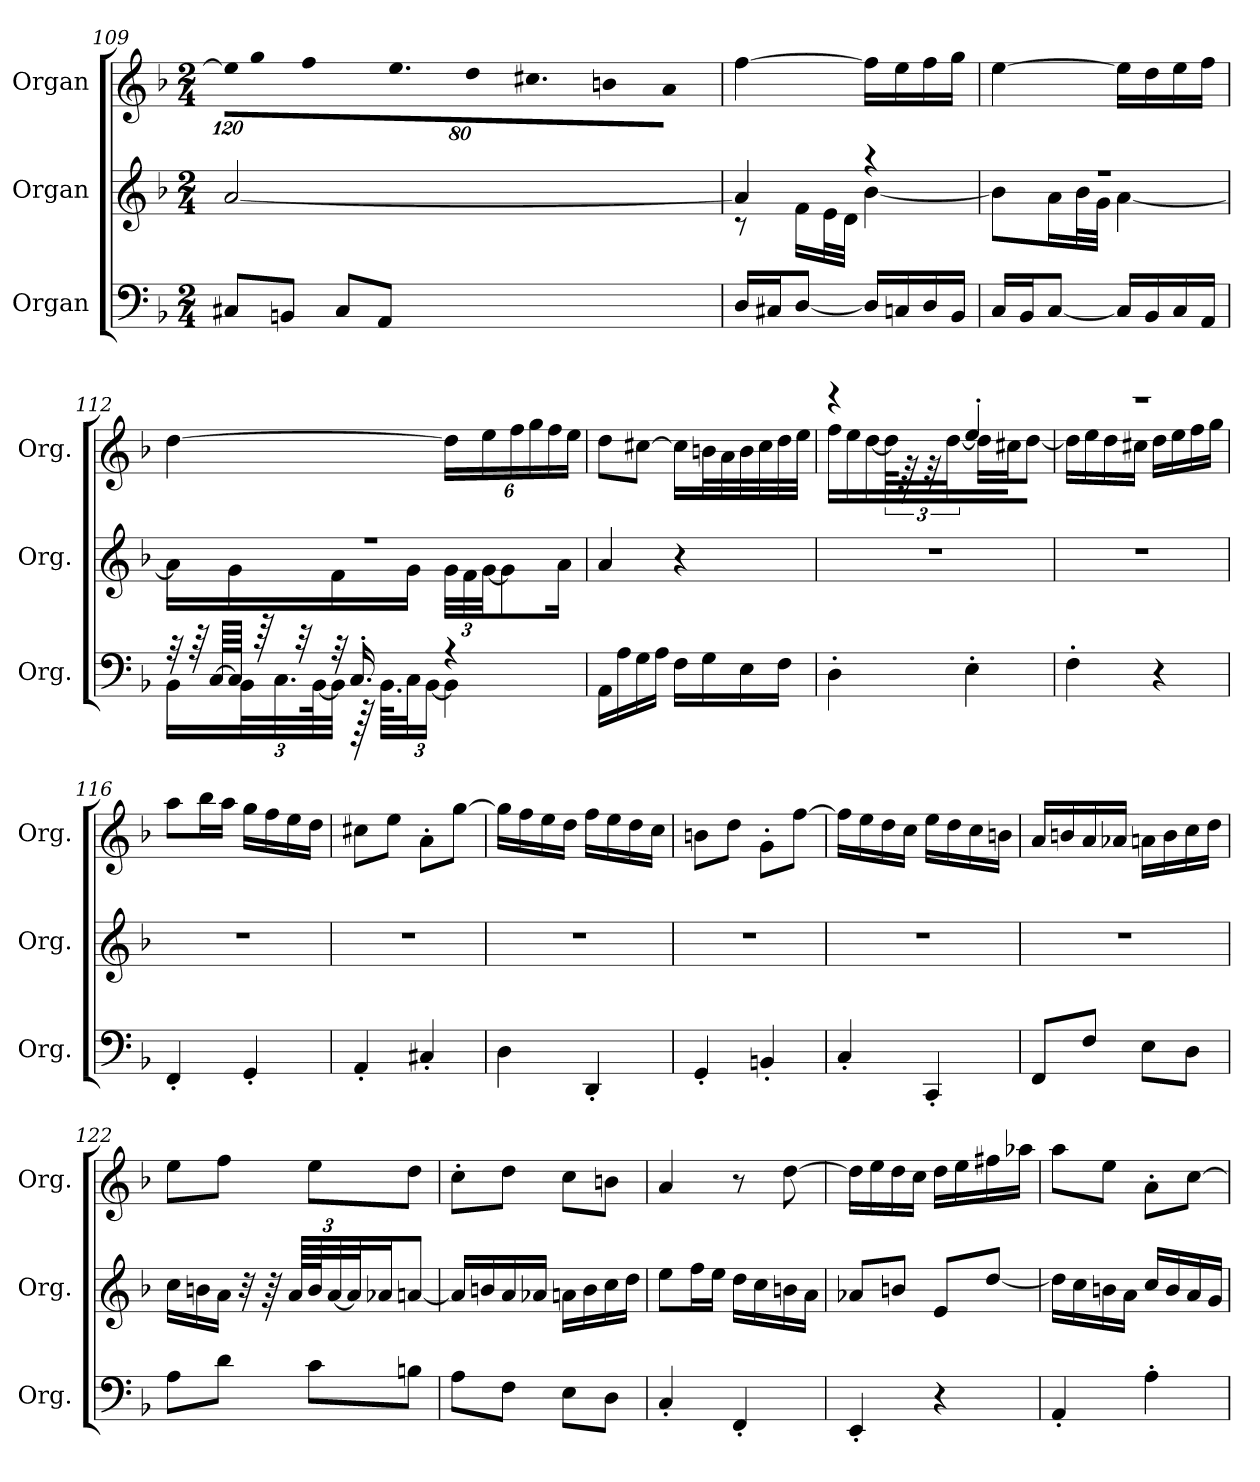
**kern	**kern	**kern
*part3	*part2	*part1
*staff3	*staff2	*staff1
*I"Organ	*I"Organ	*I"Organ
*I'Org.	*I'Org.	*I'Org.
*clefF4	*clefG2	*clefG2
*k[b-]	*k[b-]	*k[b-]
*M2/4	*M2/4	*M2/4
*	*	*Xbrackettup
=109	=109	=109
!	!	!LO:N:vis=16
8C#X/L	[2a/	1920%107ee\KL]
!	!	!LO:N:vis=8
.	.	640%71gg\
8BBn/J	.	.
!	!	!LO:N:vis=32
.	.	1920%53ff\KL
.	.	18.ee\
8C#/L	.	.
!	!	!LO:N:vis=16
.	.	1920%107dd\
.	.	18.cc#X\
8AA/J	.	.
!	!	!LO:N:vis=32
.	.	1920%53bn\K
!	!	!LO:N:vis=16
.	.	1920%107a\JJ
!!LO:LB:g=z
=110	=110	=110
*	*^	*
16D/LL	4a/]	8r	[4ff\
16C#X/J	.	.	.
[8D/J	.	16f\LL	.
.	.	32e\L	.
.	.	32d\JJJ	.
16D/LL]	4r	[4b-\	16ff\LL]
16Cn/	.	.	16ee\
16D/	.	.	16ff\
16BB-/JJ	.	.	16gg\JJ
=111	=111	=111	=111
16C/LL	2r	8b-\L]	[4ee\
16BB-/J	.	.	.
[8C/J	.	16a\L	.
.	.	32b-\L	.
.	.	32g\JJJ	.
16C/LL]	.	[4a\	16ee\LL]
16BB-/	.	.	16dd\
16C/	.	.	16ee\
16AA/JJ	.	.	16ff\JJ
!!LO:PB:g=z
=112	=112	=112	=112
*^	*	*	*
32r	16BB-\LL	2r	16a\LL]	[4dd\
64r	.	.	.	.
[64C/LLLL	.	.	.	.
*	*Xbrackettup	*	*	*
64C/JJJJ]	48BB-\L	.	16g\	.
64r	.	.	.	.
.	48.C\	.	.	.
32r	.	.	.	.
.	[96BB-\K	.	.	.
32r	32BB-\JJJ]	.	16f\	.
16.C'/	128r	.	.	.
.	64.BB-\KLLL	.	.	.
.	48C\J	.	16g\JJ	.
.	[24BB-\JJ	.	.	.
*	*	*	*Xbrackettup	*
4r	4BB-\]	.	48g\LLL	24dd\LL]
.	.	.	48f\	.
.	.	.	[48g\JJ	24ee\
.	.	.	8g\]	.
.	.	.	.	24ff\
.	.	.	.	24gg\
.	.	.	.	24ff\
.	.	.	16a\Jk	.
.	.	.	.	24ee\JJ
*v	*v	*	*	*
*	*v	*v	*
=113	=113	=113
16AA\LL	4a/	8dd\L
16A\	.	.
16G\	.	[8cc#X\J
16A\JJ	.	.
16F\LL	4r	16cc#\LL]
16G\	.	32bn\L
.	.	32a\
16E\	.	32b\
.	.	32cc#\
16F\JJ	.	32dd\
.	.	32ee\JJJ
!!LO:LB:g=z
=114	=114	=114
*	*	*^
4D'\	2r	4r	16ff\LL
.	.	.	16ee\
.	.	.	[16dd\
*	*	*	*brackettup
.	.	.	96dd\JJkk]
.	.	.	96r
.	.	.	48r
.	.	.	[48dd\
4E'\	.	4ee'/	16dd\LL]
.	.	.	16cc#X\J
.	.	.	[8dd\J
=115	=115	=115	=115
4F'\	2r	2r	16dd\LL]
.	.	.	16ee\
.	.	.	16dd\
.	.	.	16cc#X\JJ
4r	.	.	16dd\LL
.	.	.	16ee\
.	.	.	16ff\
.	.	.	16gg\JJ
*	*	*v	*v
=116	=116	=116
4FF'/	2r	8aa\L
.	.	16bb-\L
.	.	16aa\JJ
4GG'/	.	16gg\LL
.	.	16ff\
.	.	16ee\
.	.	16dd\JJ
=117	=117	=117
4AA'/	2r	8cc#X\L
.	.	8ee\J
4C#X'/	.	8a'\L
.	.	[8gg\J
!!LO:LB:g=z
=118	=118	=118
4D\	2r	16gg\LL]
.	.	16ff\
.	.	16ee\
.	.	16dd\JJ
4DD'/	.	16ff\LL
.	.	16ee\
.	.	16dd\
.	.	16cc\JJ
=119	=119	=119
4GG'/	2r	8bn\L
.	.	8dd\J
4BBn'/	.	8g'\L
.	.	[8ff\J
=120	=120	=120
4C'/	2r	16ff\LL]
.	.	16ee\
.	.	16dd\
.	.	16cc\JJ
4CC'/	.	16ee\LL
.	.	16dd\
.	.	16cc\
.	.	16bn\JJ
=121	=121	=121
8FF/L	2r	16a/LL
.	.	16bn/
8F/J	.	16a/
.	.	16a-X/JJ
8E\L	.	16an\LL
.	.	16b\
8D\J	.	16cc\
.	.	16dd\JJ
!!LO:LB:g=z
=122	=122	=122
8A\L	16cc\LL	8ee\L
.	16bn\	.
8d\J	16a\JJ	8ff\J
.	32r	.
.	64r	.
.	64a/LLLL	.
8c\L	96b/J	8ee\L
.	[48a/	.
.	32a/J]	.
.	16a-X/J	.
8Bn\J	[8an/J	8dd\J
=123	=123	=123
8A\L	16a/LL]	8cc'\L
.	16bn/	.
8F\J	16a/	8dd\J
.	16a-X/JJ	.
8E\L	16an\LL	8cc\L
.	16b\	.
8D\J	16cc\	8bn\J
.	16dd\JJ	.
=124	=124	=124
4C'/	8ee\L	4a/
.	16ff\L	.
.	16ee\JJ	.
4FF'/	16dd\LL	8r
.	16cc\	.
.	16bn\	[8dd\
.	16a\JJ	.
=125	=125	=125
4EE'/	8a-X/L	16dd\LL]
.	.	16ee\
.	8bn/J	16dd\
.	.	16cc\JJ
4r	8e/L	16dd\LL
.	.	16ee\
.	[8dd/J	16ff#X\
.	.	16aa-X\JJ
!!LO:PB:g=z
=126	=126	=126
4AA'/	16dd\LL]	8aa\L
.	16cc\	.
.	16bn\	8ee\J
.	16a\JJ	.
4A'\	16cc/LL	8a'\L
.	16b/	.
.	16a/	[8cc\J
.	16g/JJ	.
=	=	=
*-	*-	*-
